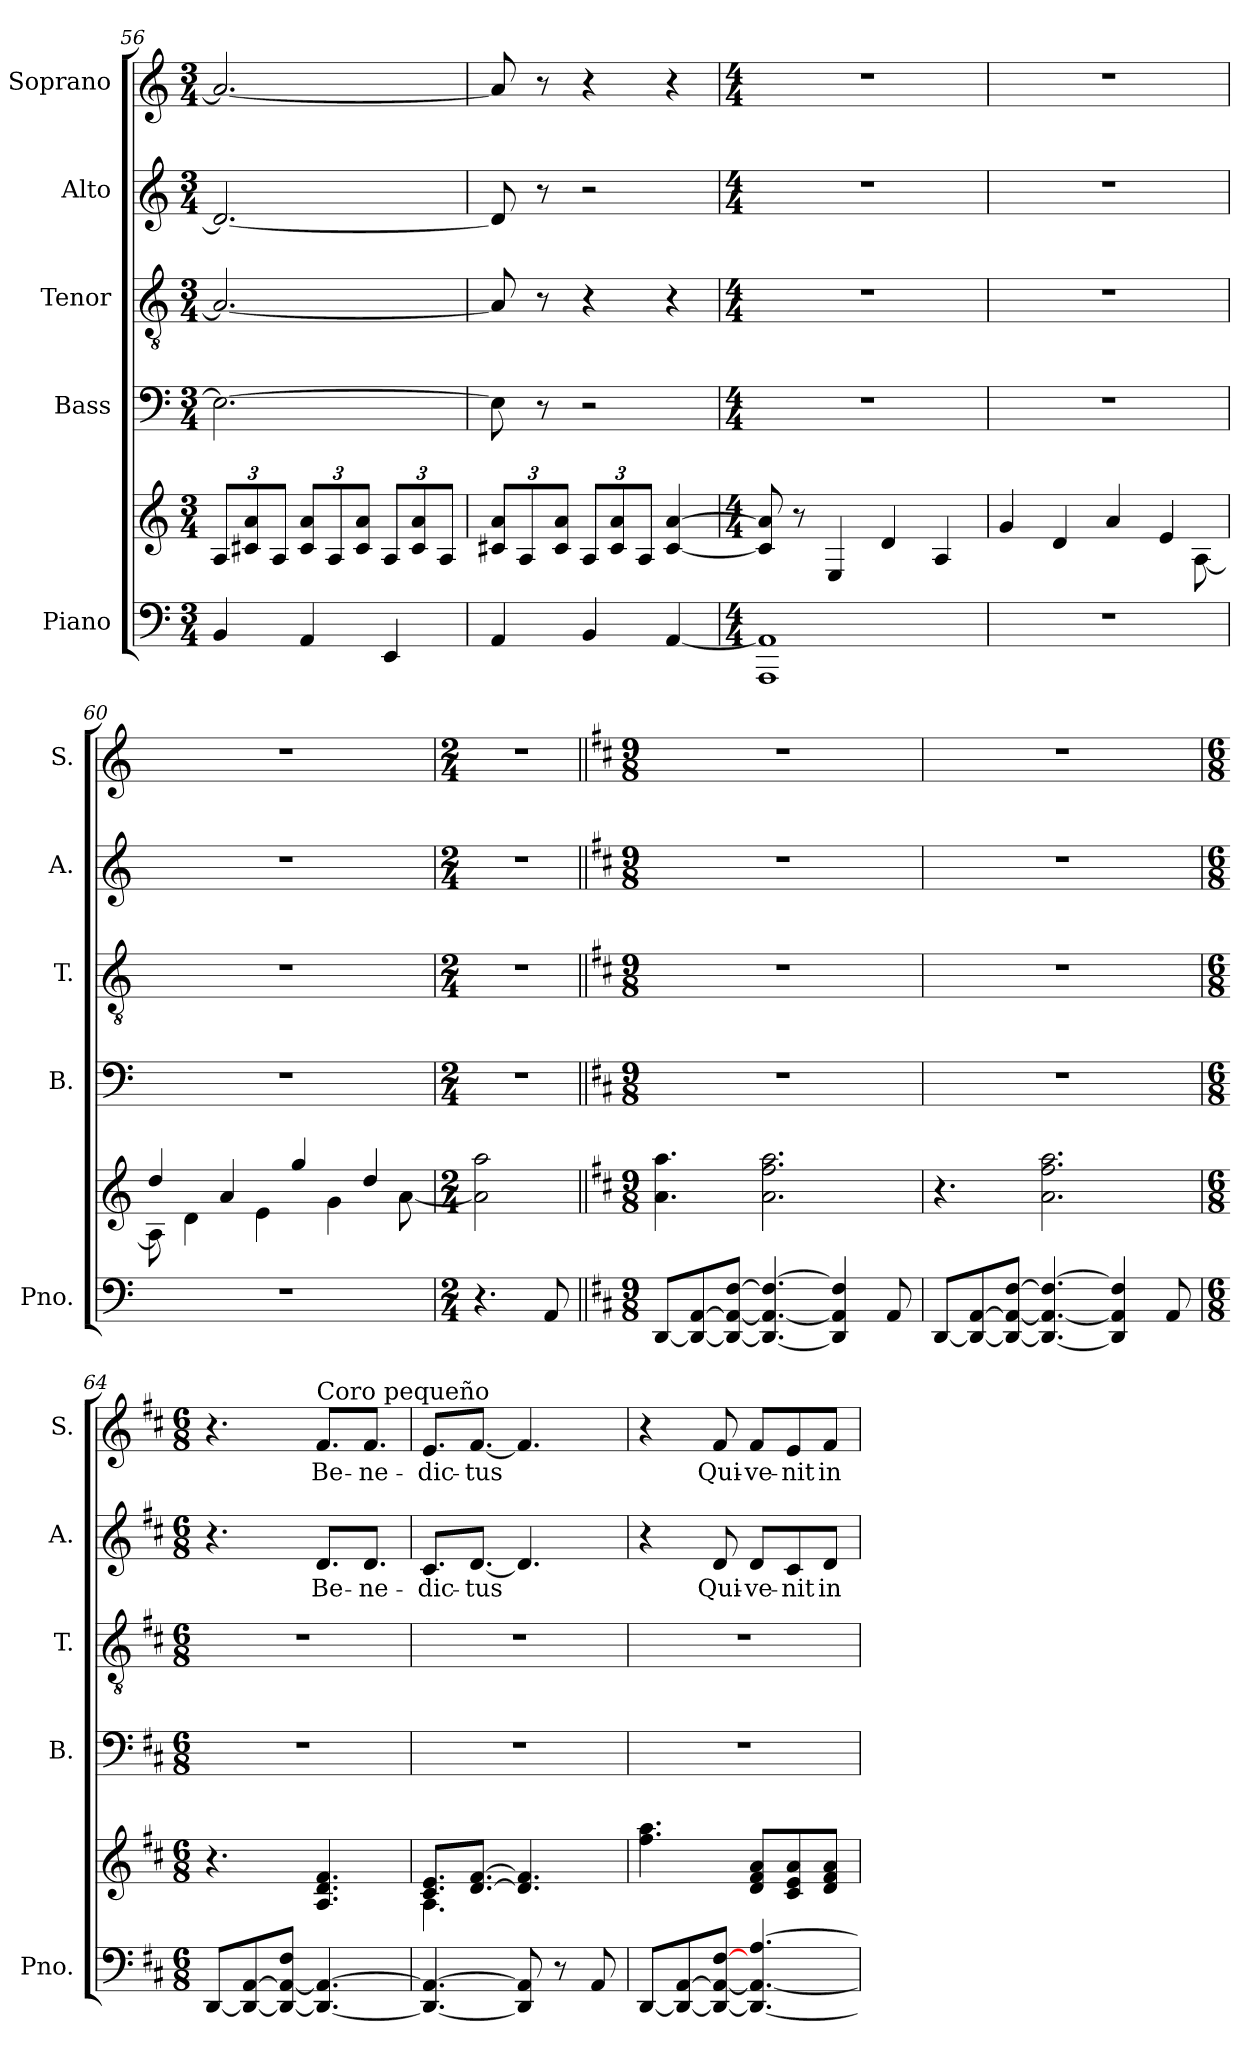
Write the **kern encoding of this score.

**kern	**kern	**kern	**kern	**kern	**text	**kern	**text
*part5	*part5	*part4	*part3	*part2	*part2	*part1	*part1
*staff6	*staff5	*staff4	*staff3	*staff2	*staff2	*staff1	*staff1
*I"Piano	*	*I"Bass	*I"Tenor	*I"Alto	*	*I"Soprano	*
*I'Pno.	*	*I'B.	*I'T.	*I'A.	*	*I'S.	*
*clefF4	*clefG2	*clefF4	*clefGv2	*clefG2	*	*clefG2	*
*k[]	*k[]	*k[]	*k[]	*k[]	*	*k[]	*
*M3/4	*M3/4	*M3/4	*M3/4	*M3/4	*	*M3/4	*
*	*Xbrackettup	*	*	*	*	*	*
=56	=56	=56	=56	=56	=56	=56	=56
4BB/	12A/L	2.E\_	2.A/_	2.d-/_	.	2.a/_	.
.	12c#X/ 12a/	.	.	.	.	.	.
.	12A/J	.	.	.	.	.	.
4AA/	12c#/ 12a/L	.	.	.	.	.	.
.	12A/	.	.	.	.	.	.
.	12c#/ 12a/J	.	.	.	.	.	.
4EE/	12A/L	.	.	.	.	.	.
.	12c#/ 12a/	.	.	.	.	.	.
.	12A/J	.	.	.	.	.	.
=57	=57	=57	=57	=57	=57	=57	=57
4AA/	12c#X/ 12a/L	8E\]	8A/]	8d-/]	.	8a/]	.
.	12A/	.	.	.	.	.	.
.	.	8r	8r	8r	.	8r	.
.	12c#/ 12a/J	.	.	.	.	.	.
4BB/	12A/L	2r	4r	2r	.	4r	.
.	12c#/ 12a/	.	.	.	.	.	.
.	12A/J	.	.	.	.	.	.
[4AA/	[4c#/ [4a/	.	4r	.	.	4r	.
=58	=58	=58	=58	=58	=58	=58	=58
*M4/4	*M4/4	*M4/4	*M4/4	*M4/4	*	*M4/4	*
1AAA 1AA]	8c#/] 8a/]	1r	1r	1r	.	1r	.
.	8r	.	.	.	.	.	.
.	4E/	.	.	.	.	.	.
.	4d/	.	.	.	.	.	.
.	4A/	.	.	.	.	.	.
=59	=59	=59	=59	=59	=59	=59	=59
*	*^	*	*	*	*	*	*
1r	4g/	2..ryy	1r	1r	1r	.	1r	.
.	4d/	.	.	.	.	.	.	.
.	4a/	.	.	.	.	.	.	.
.	4e/	.	.	.	.	.	.	.
.	.	[8A\	.	.	.	.	.	.
!!LO:LB:g=z
=60	=60	=60	=60	=60	=60	=60	=60	=60
1r	4dd/	8A\]	1r	1r	1r	.	1r	.
.	.	4d\	.	.	.	.	.	.
.	4a/	.	.	.	.	.	.	.
.	.	4e\	.	.	.	.	.	.
.	4gg/	.	.	.	.	.	.	.
.	.	4g\	.	.	.	.	.	.
.	4dd/	.	.	.	.	.	.	.
.	.	[8a\	.	.	.	.	.	.
*	*v	*v	*	*	*	*	*	*
=61	=61	=61	=61	=61	=61	=61	=61
*M2/4	*M2/4	*M2/4	*M2/4	*M2/4	*	*M2/4	*
4.r	2a\] 2aa\	2r	2r	2r	.	2r	.
8AA/	.	.	.	.	.	.	.
=62||	=62||	=62||	=62||	=62||	=62||	=62||	=62||
*k[f#c#]	*k[f#c#]	*k[f#c#]	*k[f#c#]	*k[f#c#]	*	*k[f#c#]	*
*M9/8	*M9/8	*M9/8	*M9/8	*M9/8	*	*M9/8	*
*	*	*	*	*	*	*MM68	*
[8DD/L	4.a\ 4.aa\	8%9r	8%9r	8%9r	.	8%9r	.
8DD/_ [8AA/	.	.	.	.	.	.	.
8DD/_ 8AA/_ [8F#/J	.	.	.	.	.	.	.
4.DD/_ 4.AA/_ 4.F#/_	2.a\ 2.ff#\ 2.aa\	.	.	.	.	.	.
4DD/] 4AA/] 4F#/]	.	.	.	.	.	.	.
8AA/	.	.	.	.	.	.	.
=63	=63	=63	=63	=63	=63	=63	=63
[8DD/L	4.r	8%9r	8%9r	8%9r	.	8%9r	.
8DD/_ [8AA/	.	.	.	.	.	.	.
8DD/_ 8AA/_ [8F#/J	.	.	.	.	.	.	.
4.DD/_ 4.AA/_ 4.F#/_	2.a\ 2.ff#\ 2.aa\	.	.	.	.	.	.
4DD/] 4AA/] 4F#/]	.	.	.	.	.	.	.
8AA/	.	.	.	.	.	.	.
=64	=64	=64	=64	=64	=64	=64	=64
*M6/8	*M6/8	*M6/8	*M6/8	*M6/8	*	*M6/8	*
[8DD/L	4.r	2.r	2.r	4.r	.	4.r	.
8DD/_ [8AA/	.	.	.	.	.	.	.
8DD/_ 8AA/_ 8F#/J	.	.	.	.	.	.	.
!	!	!	!	!	!	!LO:TX:a:t=Coro pequeño	!
!	!	!	!	!	!LO:LY:b	!	!LO:LY:b
4.DD/_ 4.AA/_	4.A/ 4.d/ 4.f#/	.	.	8.d/L	Be-	8.f#/L	Be-
!	!	!	!	!	!LO:LY:b	!	!LO:LY:b
.	.	.	.	8.d/J	-ne-	8.f#/J	-ne-
!!LO:PB:g=z
=65	=65	=65	=65	=65	=65	=65	=65
*	*^	*	*	*	*	*	*
!	!	!	!	!	!	!LO:LY:b	!	!LO:LY:b
4.DD/_ 4.AA/_	8.c#/ 8.e/L	4.A\	2.r	2.r	8.c#/L	-dic-	8.e/L	-dic-
!	!	!	!	!	!	!LO:LY:b	!	!LO:LY:b
.	[8.d/ [8.f#/J	.	.	.	[8.d/J	-tus	[8.f#/J	-tus
8DD/] 8AA/]	4.d/] 4.f#/]	4.ryy	.	.	4.d/]	.	4.f#/]	.
8r	.	.	.	.	.	.	.	.
8AA/	.	.	.	.	.	.	.	.
*	*v	*v	*	*	*	*	*	*
=66	=66	=66	=66	=66	=66	=66	=66
[8DD/L	4.ff#\ 4.aa\	2.r	2.r	4r	.	4r	.
8DD/_ [8AA/	.	.	.	.	.	.	.
!	!	!	!	!	!LO:LY:b	!	!LO:LY:b
8DD/_ 8AA/_ [8F#/J	.	.	.	8d/	Qui-	8f#/	Qui-
!	!	!	!	!	!LO:LY:b	!	!LO:LY:b
4.DD/_ 4.AA/_ [4.A/	8d/ 8f#/ 8a/L	.	.	8d/L	-ve-	8f#/L	-ve-
!	!	!	!	!	!LO:LY:b	!	!LO:LY:b
.	8c#/ 8e/ 8a/	.	.	8c#/	-nit	8e/	-nit
!	!	!	!	!	!LO:LY:b	!	!LO:LY:b
.	8d/ 8f#/ 8a/J	.	.	8d/J	in	8f#/J	in
=	=	=	=	=	=	=	=
*-	*-	*-	*-	*-	*-	*-	*-
